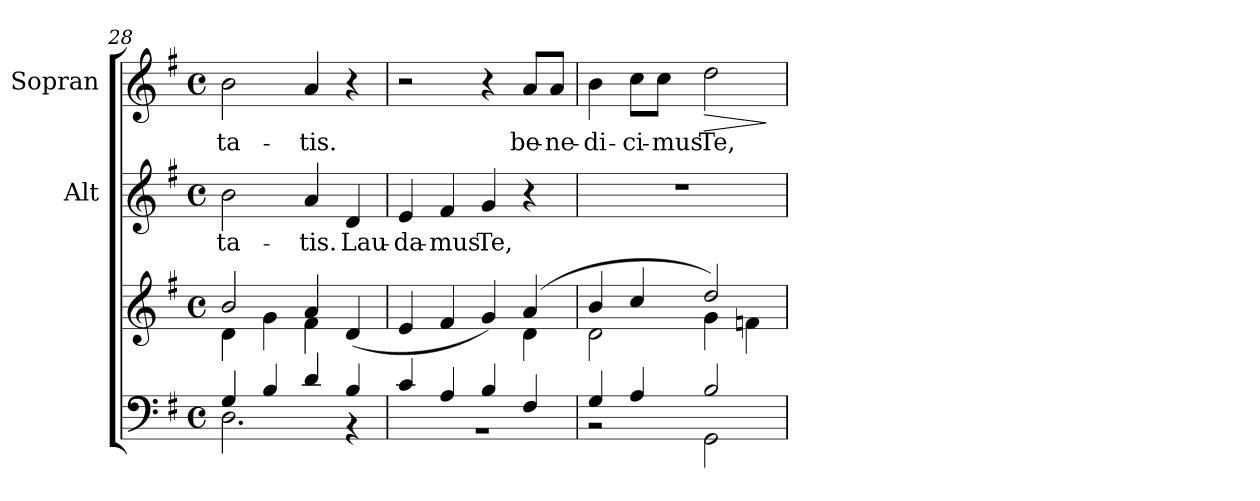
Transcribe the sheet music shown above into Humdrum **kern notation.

**kern	**kern	**kern	**text	**kern	**text	**dynam
*part3	*part3	*part2	*part2	*part1	*part1	*part1
*staff4	*staff3	*staff2	*staff2	*staff1	*staff1	*staff1
*	*	*I"Alt	*	*I"Sopran	*	*
*	*	*I'A.	*	*I'S.	*	*
*clefF4	*clefG2	*clefG2	*	*clefG2	*	*
*k[f#]	*k[f#]	*k[f#]	*	*k[f#]	*	*
*G:	*G:	*G:	*	*G:	*	*
*M4/4	*M4/4	*M4/4	*	*M4/4	*	*
*met(c)	*met(c)	*met(c)	*	*met(c)	*	*
=28	=28	=28	=28	=28	=28	=28
*^	*^	*	*	*	*	*
!	!	!	!	!	!LO:LY:b	!	!LO:LY:b	!
4G/	2.D\	2b/	4d\	2b\	-ta-	2b\	-ta-	.
4B/	.	.	4g\	.	.	.	.	.
!	!	!	!	!	!LO:LY:b	!	!LO:LY:b	!
4d/	.	4a/	4f#\	4a/	-tis.	4a/	-tis.	.
!	!	!	!	!	!LO:LY:b	!	!	!
4B/	4rBB	(4d/	4ryy	4d/	Lau-	4r	.	.
=29	=29	=29	=29	=29	=29	=29	=29	=29
!	!	!	!	!	!LO:LY:b	!	!	!
4c/	1rBB	4e/	2.ryy	4e/	-da-	2r	.	.
!	!	!	!	!	!LO:LY:b	!	!	!
4A/	.	4f#/	.	4f#/	-mus	.	.	.
!	!	!	!	!	!LO:LY:b	!	!	!
4B/	.	4g/)	.	4g/	Te,	4r	.	.
!	!	!	!	!	!	!	!LO:LY:b	!
4F#/	.	(4a/	4d\	4r	.	8a/L	be-	.
!	!	!	!	!	!	!	!LO:LY:b	!
.	.	.	.	.	.	8a/J	-ne-	.
!!LO:LB:g=z
=30	=30	=30	=30	=30	=30	=30	=30	=30
!	!	!	!	!	!	!	!LO:LY:b	!
4G/	2rBB	4b/	2d\	1r	.	4b\	-di-	.
!	!	!	!	!	!	!	!LO:LY:b	!
4A/	.	4cc/	.	.	.	8cc\L	-ci-	.
!	!	!	!	!	!	!	!LO:LY:b	!
.	.	.	.	.	.	8cc\J	-mus	.
!	!	!	!	!	!	!	!LO:LY:b	!LO:HP:b
2B/	2GG\	2dd/)	4g\	.	.	2dd\	Te,	>
.	.	.	4fn\	.	.	.	.	.
*v	*v	*	*	*	*	*	*	*
*	*v	*v	*	*	*	*	*
.	.	.	.	.	.	]
=	=	=	=	=	=	=
*-	*-	*-	*-	*-	*-	*-
